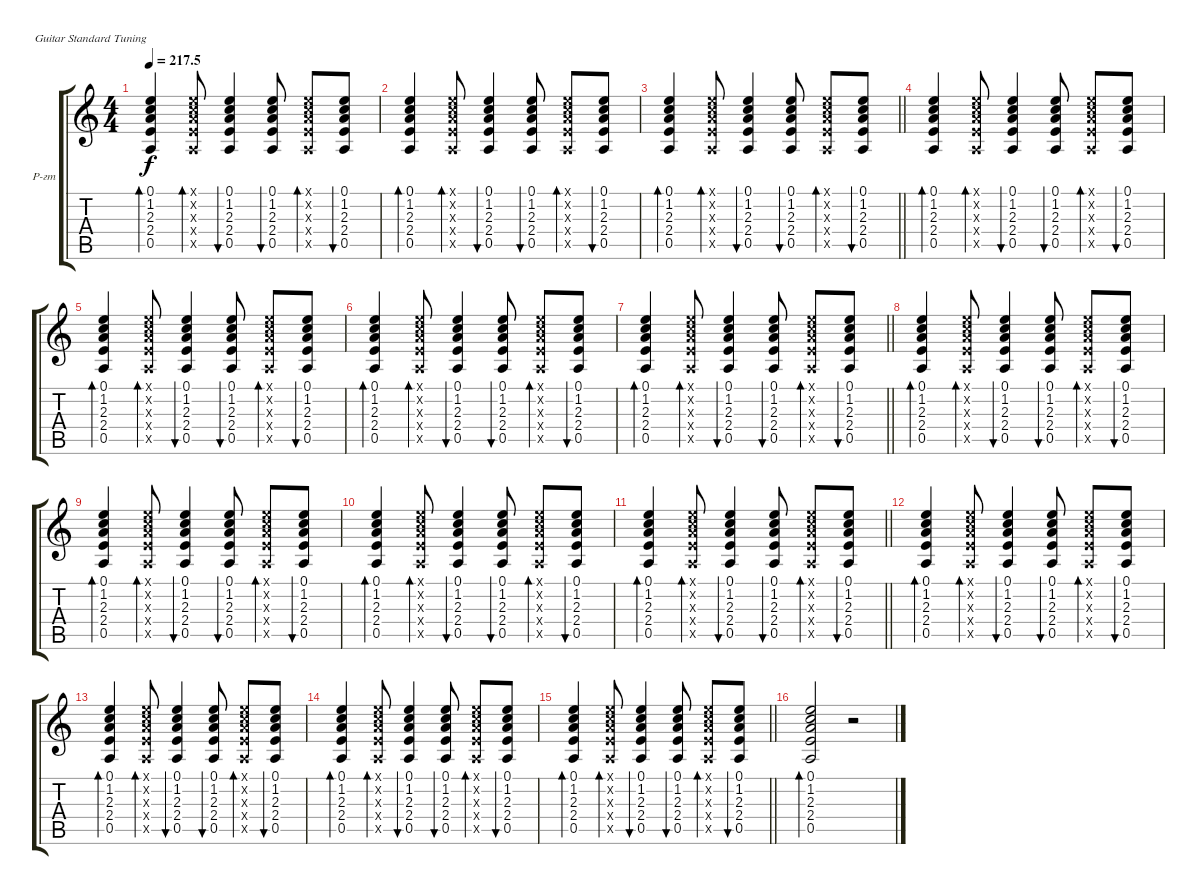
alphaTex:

\bracketExtendMode groupsimilarinstruments
\firstSystemTrackNameOrientation horizontal
\otherSystemsTrackNameOrientation horizontal
\track ("Гитара III" "Р-гт") {instrument acousticguitarsteel}
\staff {score tabs}
\tuning (E4 B3 G3 D3 A2 E2)
\ts (4 4)
\tempo
217.5
\accidentals auto
\clef g2
\ottava regular
\simile none
\ks c
(0.1 1.2 2.3 2.4 0.5).4{bd 60 dy f} (0.1{x} 1.2{x} 2.3{x} 2.4{x} 0.5{x}).8{bd 60} (0.1 1.2 2.3 2.4 0.5).4{bu 60} (0.1 1.2 2.3 2.4 0.5).8{bu 60} (0.1{x} 1.2{x} 2.3{x} 2.4{x} 0.5{x}).8{bd 60} (0.1 1.2 2.3 2.4 0.5).8{bu 60} |
(0.1 1.2 2.3 2.4 0.5).4{bd 60} (0.1{x} 1.2{x} 2.3{x} 2.4{x} 0.5{x}).8{bd 60} (0.1 1.2 2.3 2.4 0.5).4{bu 60} (0.1 1.2 2.3 2.4 0.5).8{bu 60} (0.1{x} 1.2{x} 2.3{x} 2.4{x} 0.5{x}).8{bd 60} (0.1 1.2 2.3 2.4 0.5).8{bu 60} |
\barLineRight lightlight
(0.1 1.2 2.3 2.4 0.5).4{bd 60} (0.1{x} 1.2{x} 2.3{x} 2.4{x} 0.5{x}).8{bd 60} (0.1 1.2 2.3 2.4 0.5).4{bu 60} (0.1 1.2 2.3 2.4 0.5).8{bu 60} (0.1{x} 1.2{x} 2.3{x} 2.4{x} 0.5{x}).8{bd 60} (0.1 1.2 2.3 2.4 0.5).8{bu 60} |
(0.1 1.2 2.3 2.4 0.5).4{bd 60} (0.1{x} 1.2{x} 2.3{x} 2.4{x} 0.5{x}).8{bd 60} (0.1 1.2 2.3 2.4 0.5).4{bu 60} (0.1 1.2 2.3 2.4 0.5).8{bu 60} (0.1{x} 1.2{x} 2.3{x} 2.4{x} 0.5{x}).8{bd 60} (0.1 1.2 2.3 2.4 0.5).8{bu 60} |
(0.1 1.2 2.3 2.4 0.5).4{bd 60} (0.1{x} 1.2{x} 2.3{x} 2.4{x} 0.5{x}).8{bd 60} (0.1 1.2 2.3 2.4 0.5).4{bu 60} (0.1 1.2 2.3 2.4 0.5).8{bu 60} (0.1{x} 1.2{x} 2.3{x} 2.4{x} 0.5{x}).8{bd 60} (0.1 1.2 2.3 2.4 0.5).8{bu 60} |
(0.1 1.2 2.3 2.4 0.5).4{bd 60} (0.1{x} 1.2{x} 2.3{x} 2.4{x} 0.5{x}).8{bd 60} (0.1 1.2 2.3 2.4 0.5).4{bu 60} (0.1 1.2 2.3 2.4 0.5).8{bu 60} (0.1{x} 1.2{x} 2.3{x} 2.4{x} 0.5{x}).8{bd 60} (0.1 1.2 2.3 2.4 0.5).8{bu 60} |
\barLineRight lightlight
(0.1 1.2 2.3 2.4 0.5).4{bd 60} (0.1{x} 1.2{x} 2.3{x} 2.4{x} 0.5{x}).8{bd 60} (0.1 1.2 2.3 2.4 0.5).4{bu 60} (0.1 1.2 2.3 2.4 0.5).8{bu 60} (0.1{x} 1.2{x} 2.3{x} 2.4{x} 0.5{x}).8{bd 60} (0.1 1.2 2.3 2.4 0.5).8{bu 60} |
(0.1 1.2 2.3 2.4 0.5).4{bd 60} (0.1{x} 1.2{x} 2.3{x} 2.4{x} 0.5{x}).8{bd 60} (0.1 1.2 2.3 2.4 0.5).4{bu 60} (0.1 1.2 2.3 2.4 0.5).8{bu 60} (0.1{x} 1.2{x} 2.3{x} 2.4{x} 0.5{x}).8{bd 60} (0.1 1.2 2.3 2.4 0.5).8{bu 60} |
(0.1 1.2 2.3 2.4 0.5).4{bd 60} (0.1{x} 1.2{x} 2.3{x} 2.4{x} 0.5{x}).8{bd 60} (0.1 1.2 2.3 2.4 0.5).4{bu 60} (0.1 1.2 2.3 2.4 0.5).8{bu 60} (0.1{x} 1.2{x} 2.3{x} 2.4{x} 0.5{x}).8{bd 60} (0.1 1.2 2.3 2.4 0.5).8{bu 60} |
(0.1 1.2 2.3 2.4 0.5).4{bd 60} (0.1{x} 1.2{x} 2.3{x} 2.4{x} 0.5{x}).8{bd 60} (0.1 1.2 2.3 2.4 0.5).4{bu 60} (0.1 1.2 2.3 2.4 0.5).8{bu 60} (0.1{x} 1.2{x} 2.3{x} 2.4{x} 0.5{x}).8{bd 60} (0.1 1.2 2.3 2.4 0.5).8{bu 60} |
\barLineRight lightlight
(0.1 1.2 2.3 2.4 0.5).4{bd 60} (0.1{x} 1.2{x} 2.3{x} 2.4{x} 0.5{x}).8{bd 60} (0.1 1.2 2.3 2.4 0.5).4{bu 60} (0.1 1.2 2.3 2.4 0.5).8{bu 60} (0.1{x} 1.2{x} 2.3{x} 2.4{x} 0.5{x}).8{bd 60} (0.1 1.2 2.3 2.4 0.5).8{bu 60} |
(0.1 1.2 2.3 2.4 0.5).4{bd 60} (0.1{x} 1.2{x} 2.3{x} 2.4{x} 0.5{x}).8{bd 60} (0.1 1.2 2.3 2.4 0.5).4{bu 60} (0.1 1.2 2.3 2.4 0.5).8{bu 60} (0.1{x} 1.2{x} 2.3{x} 2.4{x} 0.5{x}).8{bd 60} (0.1 1.2 2.3 2.4 0.5).8{bu 60} |
(0.1 1.2 2.3 2.4 0.5).4{bd 60} (0.1{x} 1.2{x} 2.3{x} 2.4{x} 0.5{x}).8{bd 60} (0.1 1.2 2.3 2.4 0.5).4{bu 60} (0.1 1.2 2.3 2.4 0.5).8{bu 60} (0.1{x} 1.2{x} 2.3{x} 2.4{x} 0.5{x}).8{bd 60} (0.1 1.2 2.3 2.4 0.5).8{bu 60} |
(0.1 1.2 2.3 2.4 0.5).4{bd 60} (0.1{x} 1.2{x} 2.3{x} 2.4{x} 0.5{x}).8{bd 60} (0.1 1.2 2.3 2.4 0.5).4{bu 60} (0.1 1.2 2.3 2.4 0.5).8{bu 60} (0.1{x} 1.2{x} 2.3{x} 2.4{x} 0.5{x}).8{bd 60} (0.1 1.2 2.3 2.4 0.5).8{bu 60} |
\barLineRight lightlight
(0.1 1.2 2.3 2.4 0.5).4{bd 60} (0.1{x} 1.2{x} 2.3{x} 2.4{x} 0.5{x}).8{bd 60} (0.1 1.2 2.3 2.4 0.5).4{bu 60} (0.1 1.2 2.3 2.4 0.5).8{bu 60} (0.1{x} 1.2{x} 2.3{x} 2.4{x} 0.5{x}).8{bd 60} (0.1 1.2 2.3 2.4 0.5).8{bu 60} |
(0.1 1.2 2.3 2.4 0.5).2{bd 60} r.2
